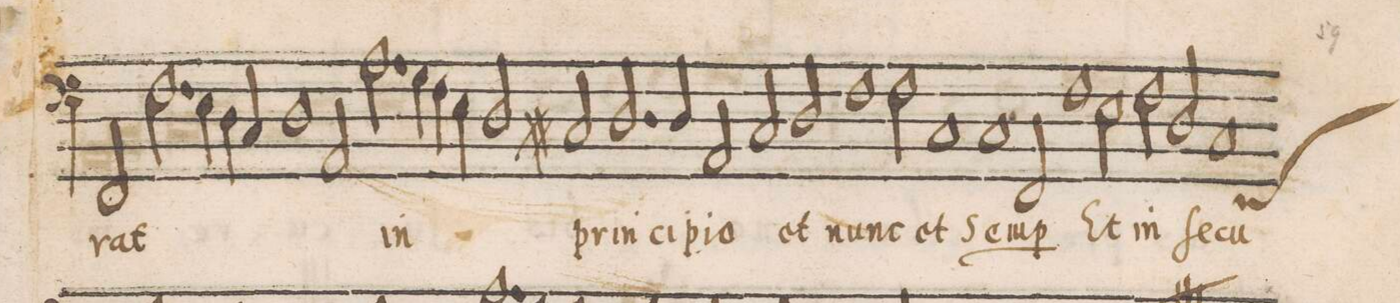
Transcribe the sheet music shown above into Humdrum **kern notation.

**kern	**text
*I"BASSVS	*
*clefF4	*
*k[]	*
*met(C|)	*
*M2/1	*
2FF/	-rat
2.F\	.
4E\	.
4D\	.
4C/	.
=64-	=64-
1D	.
2AA/	.
2.A\	in
=65-	=65-
4G\	.
4F\	.
4E\	.
2D/	.
2C#X/	prin-
=66-	=66-
2.D/	-ci-
4D/	-pi-
2AA/	-o
2Cny/	.
=67-	=67-
2D/	et
1F	nunc
2F\	.
=68-	=68-
1C	et
1C	Sem-
=69-	=69-
2FF/	-p(er)
1F	.
2E\	Et
=70-	=70-
2F\	in
2D/	ſe-
*custos:FF	*
1C	-cu-
=71-	=71-
*-	*-
